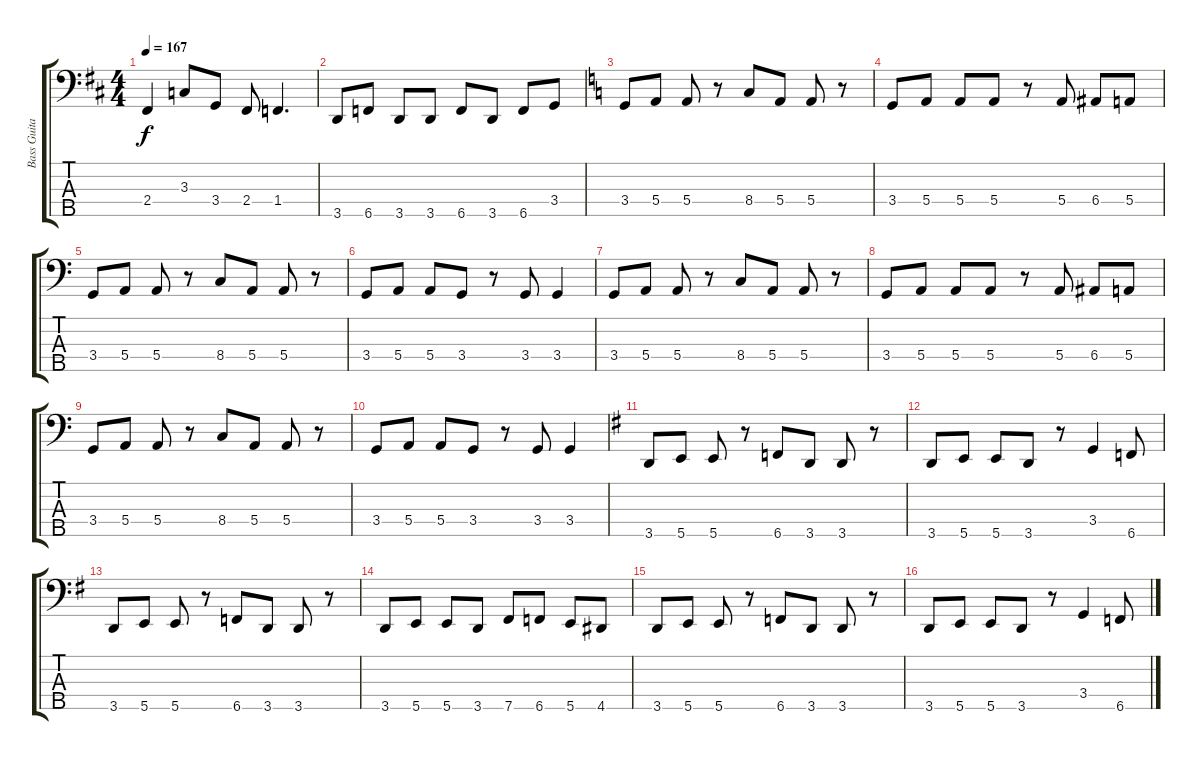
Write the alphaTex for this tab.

\track ("Bass Guitar" "Bass Guita") {instrument electricbassfinger}
\staff {score tabs}
\tuning (G2 D2 A1 E1 B0) {hide}
\ts (4 4)
\tempo 167
\clef f4
\ks d
2.4{t}.4{dy f} 3.3.8 3.4.8 2.4.8 1.4.4{d} |
3.5.8 6.5.8 3.5.8 3.5.8 6.5.8 3.5.8 6.5.8 3.4.8 |
\ks aminor
3.4.8 5.4.8 5.4.8 r.8 8.4.8 5.4.8 5.4.8 r.8 |
3.4.8 5.4.8 5.4.8 5.4.8 r.8 5.4.8 6.4.8 5.4.8 |
3.4.8 5.4.8 5.4.8 r.8 8.4.8 5.4.8 5.4.8 r.8 |
3.4.8 5.4.8 5.4.8 3.4.8 r.8 3.4.8 3.4.4 |
3.4.8 5.4.8 5.4.8 r.8 8.4.8 5.4.8 5.4.8 r.8 |
3.4.8 5.4.8 5.4.8 5.4.8 r.8 5.4.8 6.4.8 5.4.8 |
3.4.8 5.4.8 5.4.8 r.8 8.4.8 5.4.8 5.4.8 r.8 |
3.4.8 5.4.8 5.4.8 3.4.8 r.8 3.4.8 3.4.4 |
\ks eminor
3.5.8 5.5.8 5.5.8 r.8 6.5.8 3.5.8 3.5.8 r.8 |
3.5.8 5.5.8 5.5.8 3.5.8 r.8 3.4.4 6.5.8 |
3.5.8 5.5.8 5.5.8 r.8 6.5.8 3.5.8 3.5.8 r.8 |
3.5.8 5.5.8 5.5.8 3.5.8 7.5.8 6.5.8 5.5.8 4.5.8 |
3.5.8 5.5.8 5.5.8 r.8 6.5.8 3.5.8 3.5.8 r.8 |
3.5.8 5.5.8 5.5.8 3.5.8 r.8 3.4.4 6.5.8
